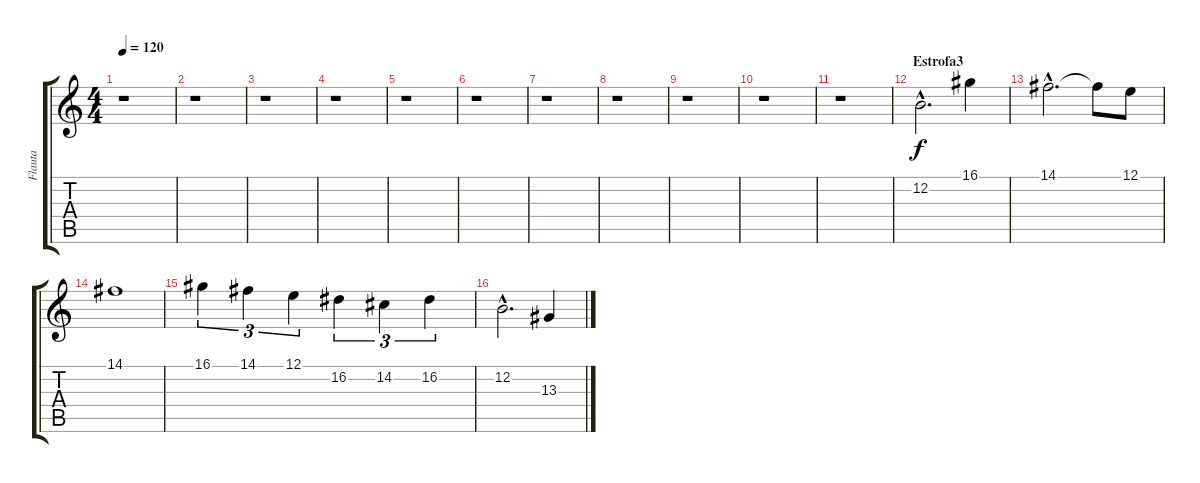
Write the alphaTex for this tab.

\track ("Flauta" "Flauta") {instrument synthvoice}
\staff {score tabs}
\tuning (E4 B3 G3 D3 A2 E2) {hide}
\ts (4 4)
\tempo 120
\clef g2
\ks c
r.1{dy f} |
r.1 |
r.1 |
r.1 |
r.1 |
r.1 |
r.1 |
r.1 |
r.1 |
r.1 |
r.1 |
\section ("" "Estrofa3")
12.2{hac}.2{d} 16.1.4 |
14.1{hac}.2{d} 14.1{t}.8 12.1.8 |
14.1.1 |
16.1.4{tu (3 2)} 14.1.4{tu (3 2)} 12.1.4{tu (3 2)} 16.2.4{tu (3 2)} 14.2.4{tu (3 2)} 16.2.4{tu (3 2)} |
12.2{hac}.2{d} 13.3.4
